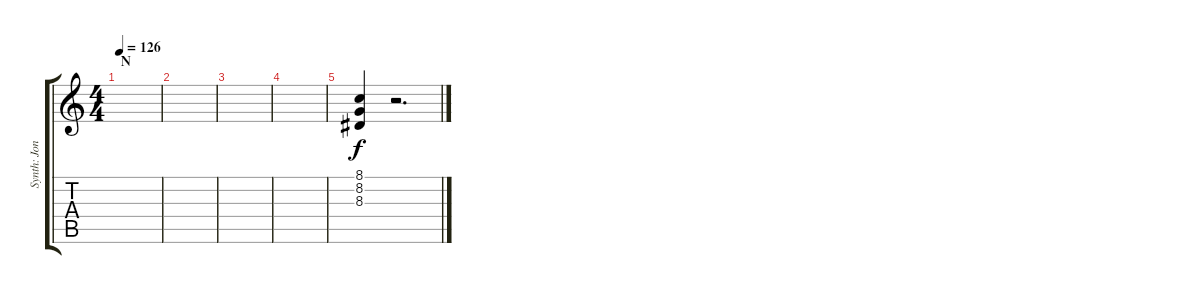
\track ("Synth: Jon" "Synth: Jon") {instrument synthstrings1}
\staff {score tabs}
\tuning (E4 B3 G3 D3 A2 E2) {hide}
\ts (4 4)
\section ("" "N")
\tempo 126
\clef g2
\ks c
|
|
|
|
(8.1 8.2 8.3).4 r.2{d}
